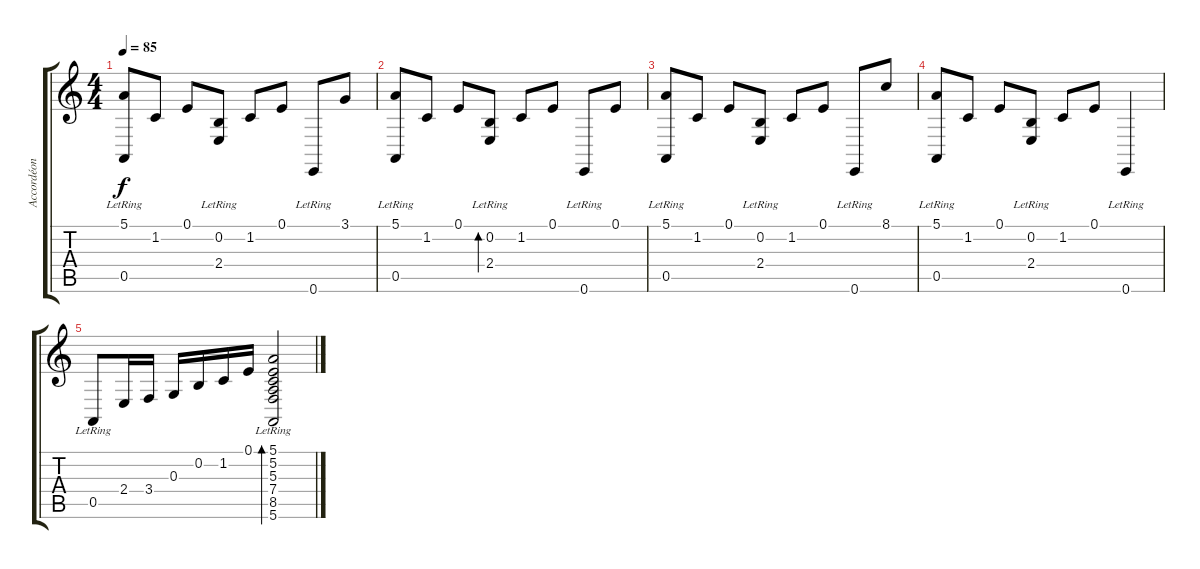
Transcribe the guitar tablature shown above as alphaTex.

\track ("Accordéon" "Accordéon") {instrument tangoaccordion}
\staff {score tabs}
\tuning (E4 B3 G3 D3 A2 E2) {hide}
\ts (4 4)
\tempo 85
\clef g2
\ks c
(5.1{lr} 0.5{lr}).8{dy f} 1.2.8 0.1.8 (0.2{lr} 2.4{lr}).8 1.2.8 0.1.8 0.6{lr}.8 3.1.8 |
(5.1{lr} 0.5{lr}).8 1.2.8 0.1.8 (0.2{lr} 2.4{lr}).8{bd 120} 1.2.8 0.1.8 0.6{lr}.8 0.1.8 |
(5.1{lr} 0.5{lr}).8 1.2.8 0.1.8 (0.2{lr} 2.4{lr}).8 1.2.8 0.1.8 0.6{lr}.8 8.1.8 |
(5.1{lr} 0.5{lr}).8 1.2.8 0.1.8 (0.2{lr} 2.4{lr}).8 1.2.8 0.1.8 0.6{lr}.4 |
0.5{lr}.8 2.4.16 3.4.16 0.3.16 0.2.16 1.2.16 0.1.16 (5.1 5.2 5.3 7.4 8.5 5.6{lr}).2{bd 120}
